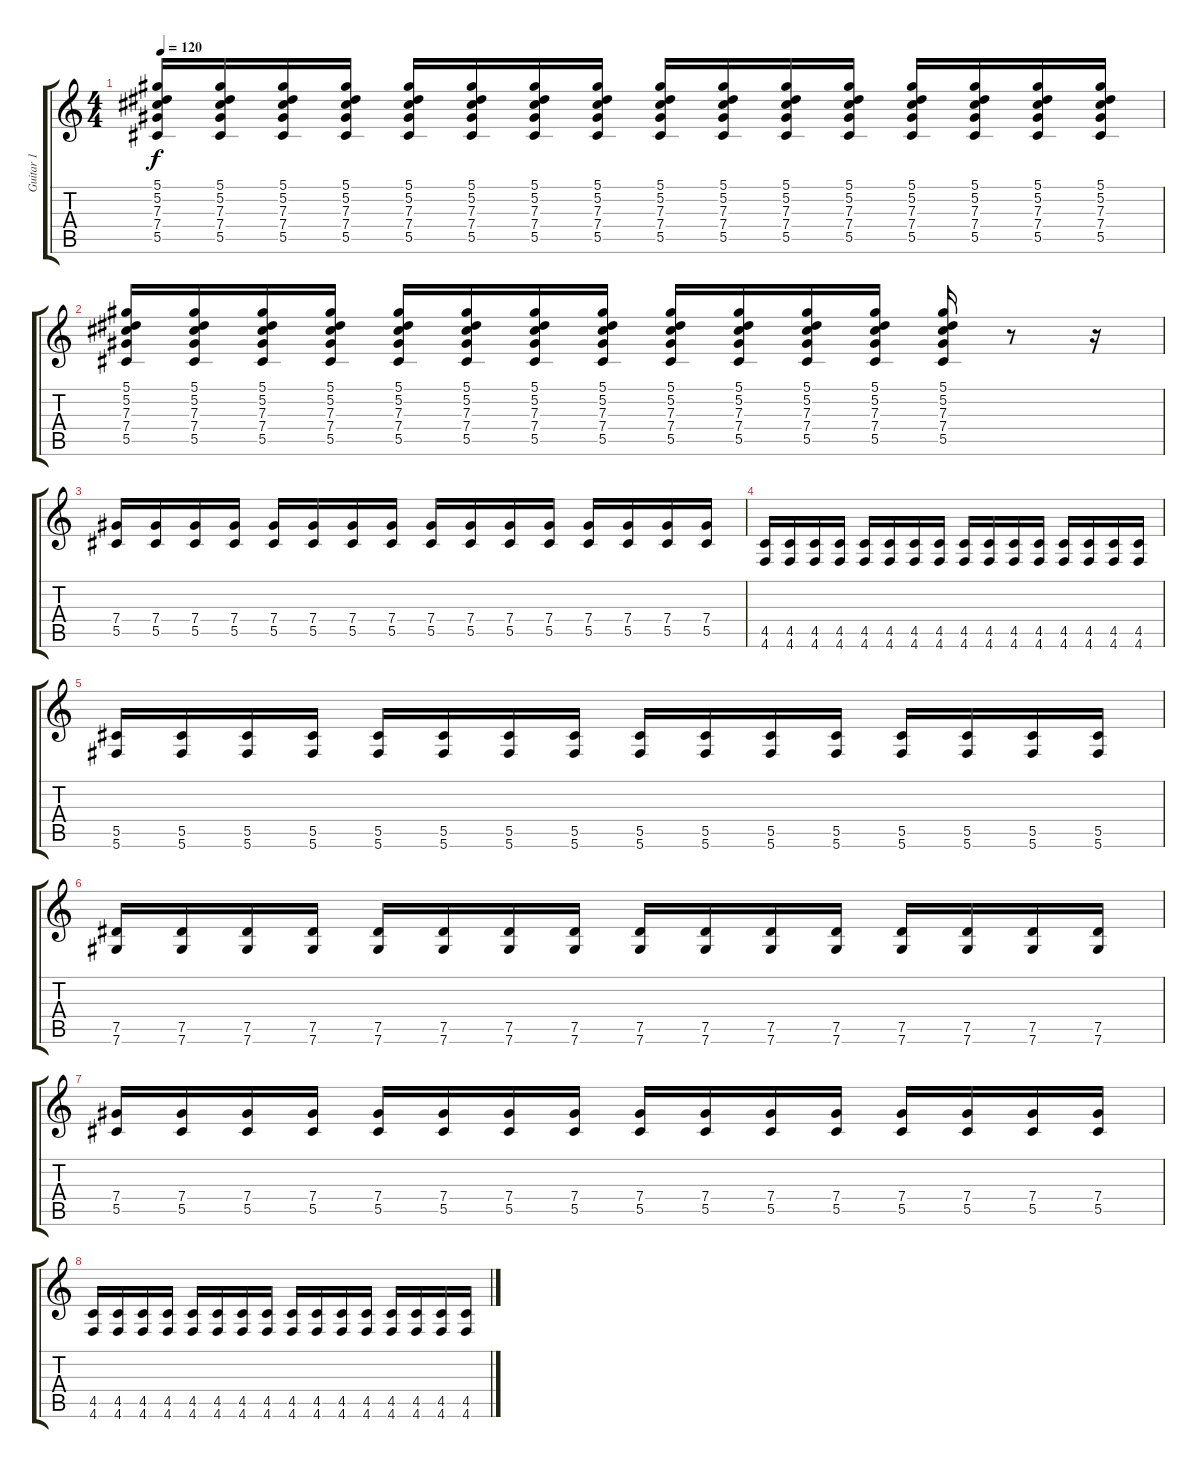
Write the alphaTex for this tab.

\track ("Guitar 1" "Guitar 1") {instrument distortionguitar}
\staff {score tabs}
\tuning (Eb4 Bb3 Gb3 Db3 Ab2 Db2) {hide}
\ts (4 4)
\tempo 120
\clef g2
\ks c
(5.1 5.2 7.3 7.4 5.5).16{dy f instrument distortionguitar} (5.1 5.2 7.3 7.4 5.5).16 (5.1 5.2 7.3 7.4 5.5).16 (5.1 5.2 7.3 7.4 5.5).16 (5.1 5.2 7.3 7.4 5.5).16 (5.1 5.2 7.3 7.4 5.5).16 (5.1 5.2 7.3 7.4 5.5).16 (5.1 5.2 7.3 7.4 5.5).16 (5.1 5.2 7.3 7.4 5.5).16 (5.1 5.2 7.3 7.4 5.5).16 (5.1 5.2 7.3 7.4 5.5).16 (5.1 5.2 7.3 7.4 5.5).16 (5.1 5.2 7.3 7.4 5.5).16 (5.1 5.2 7.3 7.4 5.5).16 (5.1 5.2 7.3 7.4 5.5).16 (5.1 5.2 7.3 7.4 5.5).16 |
(5.1 5.2 7.3 7.4 5.5).16 (5.1 5.2 7.3 7.4 5.5).16 (5.1 5.2 7.3 7.4 5.5).16 (5.1 5.2 7.3 7.4 5.5).16 (5.1 5.2 7.3 7.4 5.5).16 (5.1 5.2 7.3 7.4 5.5).16 (5.1 5.2 7.3 7.4 5.5).16 (5.1 5.2 7.3 7.4 5.5).16 (5.1 5.2 7.3 7.4 5.5).16 (5.1 5.2 7.3 7.4 5.5).16 (5.1 5.2 7.3 7.4 5.5).16 (5.1 5.2 7.3 7.4 5.5).16 (5.1 5.2 7.3 7.4 5.5).16 r.8 r.16 |
(7.4 5.5).16 (7.4 5.5).16 (7.4 5.5).16 (7.4 5.5).16 (7.4 5.5).16 (7.4 5.5).16 (7.4 5.5).16 (7.4 5.5).16 (7.4 5.5).16 (7.4 5.5).16 (7.4 5.5).16 (7.4 5.5).16 (7.4 5.5).16 (7.4 5.5).16 (7.4 5.5).16 (7.4 5.5).16 |
(4.5 4.6).16 (4.5 4.6).16 (4.5 4.6).16 (4.5 4.6).16 (4.5 4.6).16 (4.5 4.6).16 (4.5 4.6).16 (4.5 4.6).16 (4.5 4.6).16 (4.5 4.6).16 (4.5 4.6).16 (4.5 4.6).16 (4.5 4.6).16 (4.5 4.6).16 (4.5 4.6).16 (4.5 4.6).16 |
(5.5 5.6).16 (5.5 5.6).16 (5.5 5.6).16 (5.5 5.6).16 (5.5 5.6).16 (5.5 5.6).16 (5.5 5.6).16 (5.5 5.6).16 (5.5 5.6).16 (5.5 5.6).16 (5.5 5.6).16 (5.5 5.6).16 (5.5 5.6).16 (5.5 5.6).16 (5.5 5.6).16 (5.5 5.6).16 |
(7.5 7.6).16 (7.5 7.6).16 (7.5 7.6).16 (7.5 7.6).16 (7.5 7.6).16 (7.5 7.6).16 (7.5 7.6).16 (7.5 7.6).16 (7.5 7.6).16 (7.5 7.6).16 (7.5 7.6).16 (7.5 7.6).16 (7.5 7.6).16 (7.5 7.6).16 (7.5 7.6).16 (7.5 7.6).16 |
(7.4 5.5).16 (7.4 5.5).16 (7.4 5.5).16 (7.4 5.5).16 (7.4 5.5).16 (7.4 5.5).16 (7.4 5.5).16 (7.4 5.5).16 (7.4 5.5).16 (7.4 5.5).16 (7.4 5.5).16 (7.4 5.5).16 (7.4 5.5).16 (7.4 5.5).16 (7.4 5.5).16 (7.4 5.5).16 |
(4.5 4.6).16 (4.5 4.6).16 (4.5 4.6).16 (4.5 4.6).16 (4.5 4.6).16 (4.5 4.6).16 (4.5 4.6).16 (4.5 4.6).16 (4.5 4.6).16 (4.5 4.6).16 (4.5 4.6).16 (4.5 4.6).16 (4.5 4.6).16 (4.5 4.6).16 (4.5 4.6).16 (4.5 4.6).16
